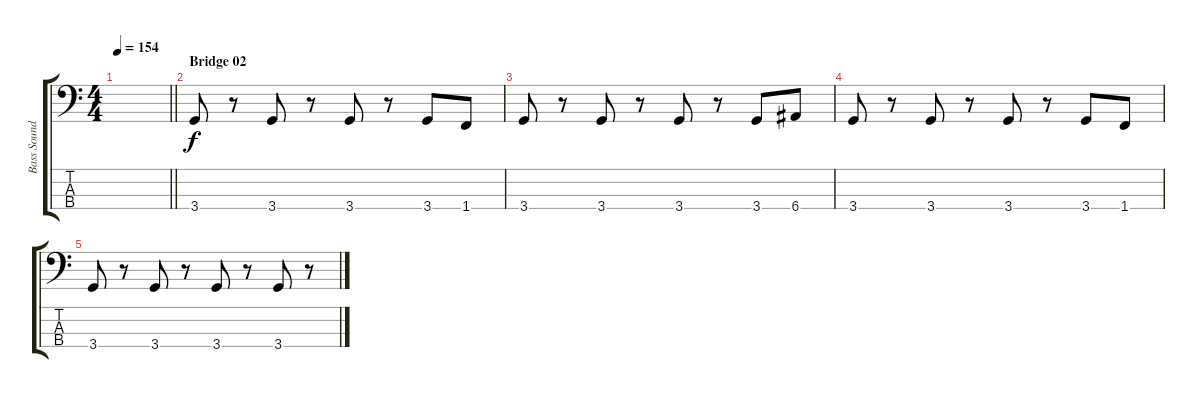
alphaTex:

\track ("Bass Sound" "Bass Sound") {instrument distortionguitar}
\staff {score tabs}
\tuning (G2 D2 A1 E1) {hide}
\ts (4 4)
\tempo 154
\clef f4
\barLineRight lightlight
\ks c
|
\section ("" "Bridge 02")
3.4.8 r.8 3.4.8 r.8 3.4.8 r.8 3.4.8 1.4.8 |
3.4.8 r.8 3.4.8 r.8 3.4.8 r.8 3.4.8 6.4.8 |
3.4.8 r.8 3.4.8 r.8 3.4.8 r.8 3.4.8 1.4.8 |
3.4.8 r.8 3.4.8 r.8 3.4.8 r.8 3.4.8 r.8
